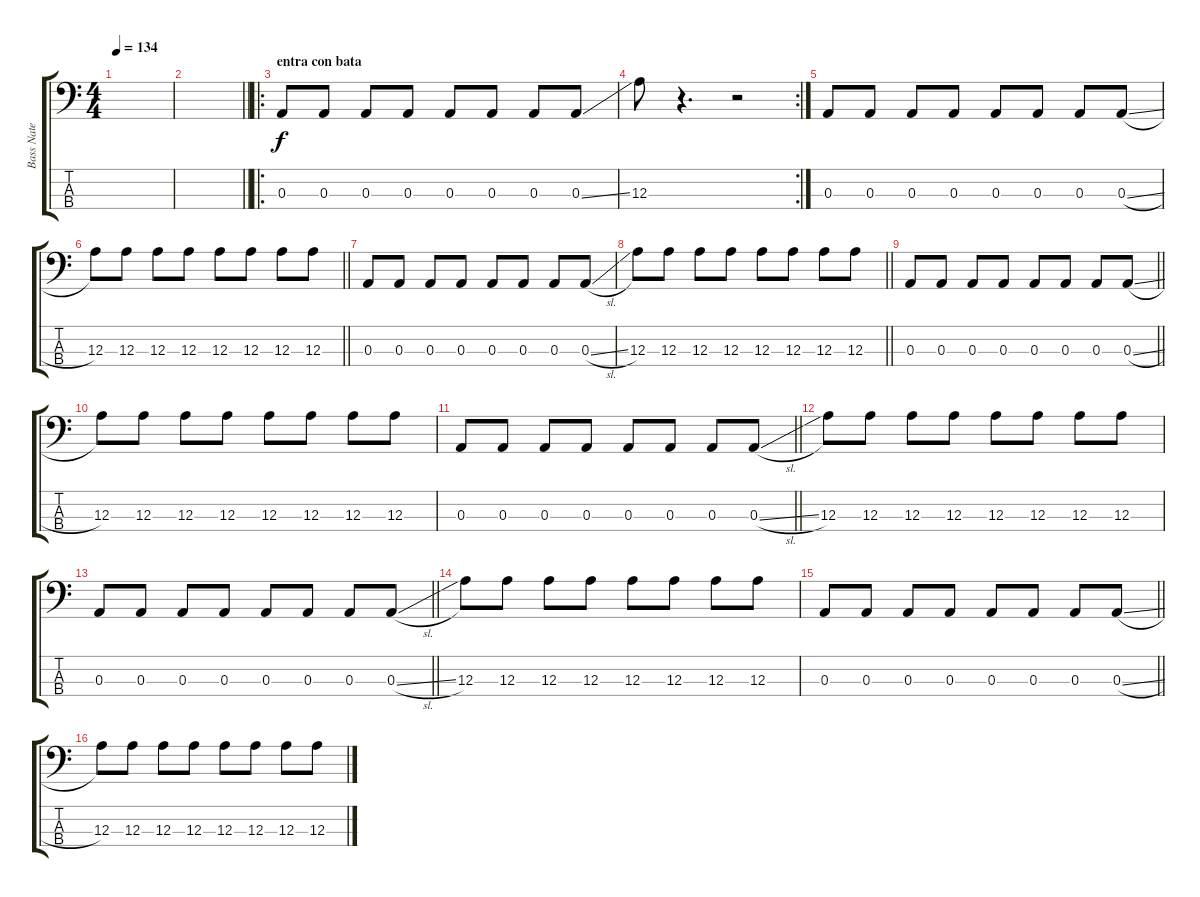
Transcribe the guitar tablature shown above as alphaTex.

\track ("Bass Nate" "Bass Nate") {instrument electricbassfinger}
\staff {score tabs}
\tuning (G2 D2 A1 E1) {hide}
\ts (4 4)
\tempo 134
\clef f4
\ks c
|
\barLineRight lightlight
|
\ro
\section ("" "entra con bata")
0.3.8 0.3.8 0.3.8 0.3.8 0.3.8 0.3.8 0.3.8 0.3{ss}.8 |
\rc 2
12.3.8 r.4{d} r.2 |
0.3.8 0.3.8 0.3.8 0.3.8 0.3.8 0.3.8 0.3.8 0.3{sl}.8 |
\barLineRight lightlight
12.3.8 12.3.8 12.3.8 12.3.8 12.3.8 12.3.8 12.3.8 12.3.8 |
0.3.8 0.3.8 0.3.8 0.3.8 0.3.8 0.3.8 0.3.8 0.3{sl}.8 |
\barLineRight lightlight
12.3.8 12.3.8 12.3.8 12.3.8 12.3.8 12.3.8 12.3.8 12.3.8 |
\barLineRight lightlight
0.3.8 0.3.8 0.3.8 0.3.8 0.3.8 0.3.8 0.3.8 0.3{sl}.8 |
12.3.8 12.3.8 12.3.8 12.3.8 12.3.8 12.3.8 12.3.8 12.3.8 |
\barLineRight lightlight
0.3.8 0.3.8 0.3.8 0.3.8 0.3.8 0.3.8 0.3.8 0.3{sl}.8 |
12.3.8 12.3.8 12.3.8 12.3.8 12.3.8 12.3.8 12.3.8 12.3.8 |
\barLineRight lightlight
0.3.8 0.3.8 0.3.8 0.3.8 0.3.8 0.3.8 0.3.8 0.3{sl}.8 |
12.3.8 12.3.8 12.3.8 12.3.8 12.3.8 12.3.8 12.3.8 12.3.8 |
\barLineRight lightlight
0.3.8 0.3.8 0.3.8 0.3.8 0.3.8 0.3.8 0.3.8 0.3{sl}.8 |
12.3.8 12.3.8 12.3.8 12.3.8 12.3.8 12.3.8 12.3.8 12.3.8
